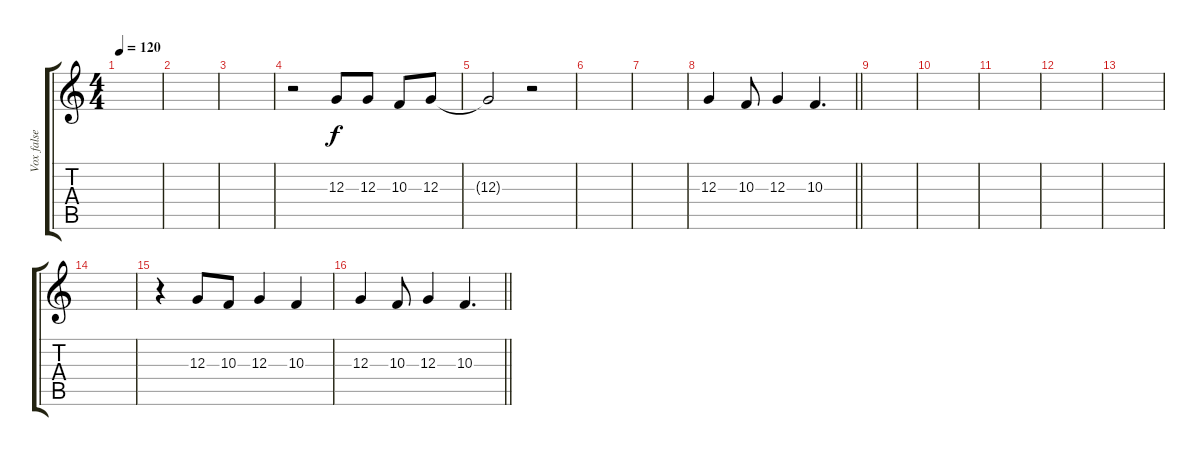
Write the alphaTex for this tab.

\track ("Vox false cord 2" "Vox false ") {instrument viola}
\staff {score tabs}
\tuning (E4 B3 G3 D3 A2 E2) {hide}
\ts (4 4)
\section ("" " ")
\tempo 120
\clef g2
\ks c
|
|
|
r.2 12.3.8 12.3.8 10.3.8 12.3.8 |
12.3{t}.2 r.2 |
|
|
\barLineRight lightlight
12.3.4 10.3.8 12.3.4 10.3.4{d} |
\section ("" " ")
|
|
|
|
|
|
r.4 12.3.8 10.3.8 12.3.4 10.3.4 |
\barLineRight lightlight
12.3.4 10.3.8 12.3.4 10.3.4{d}
